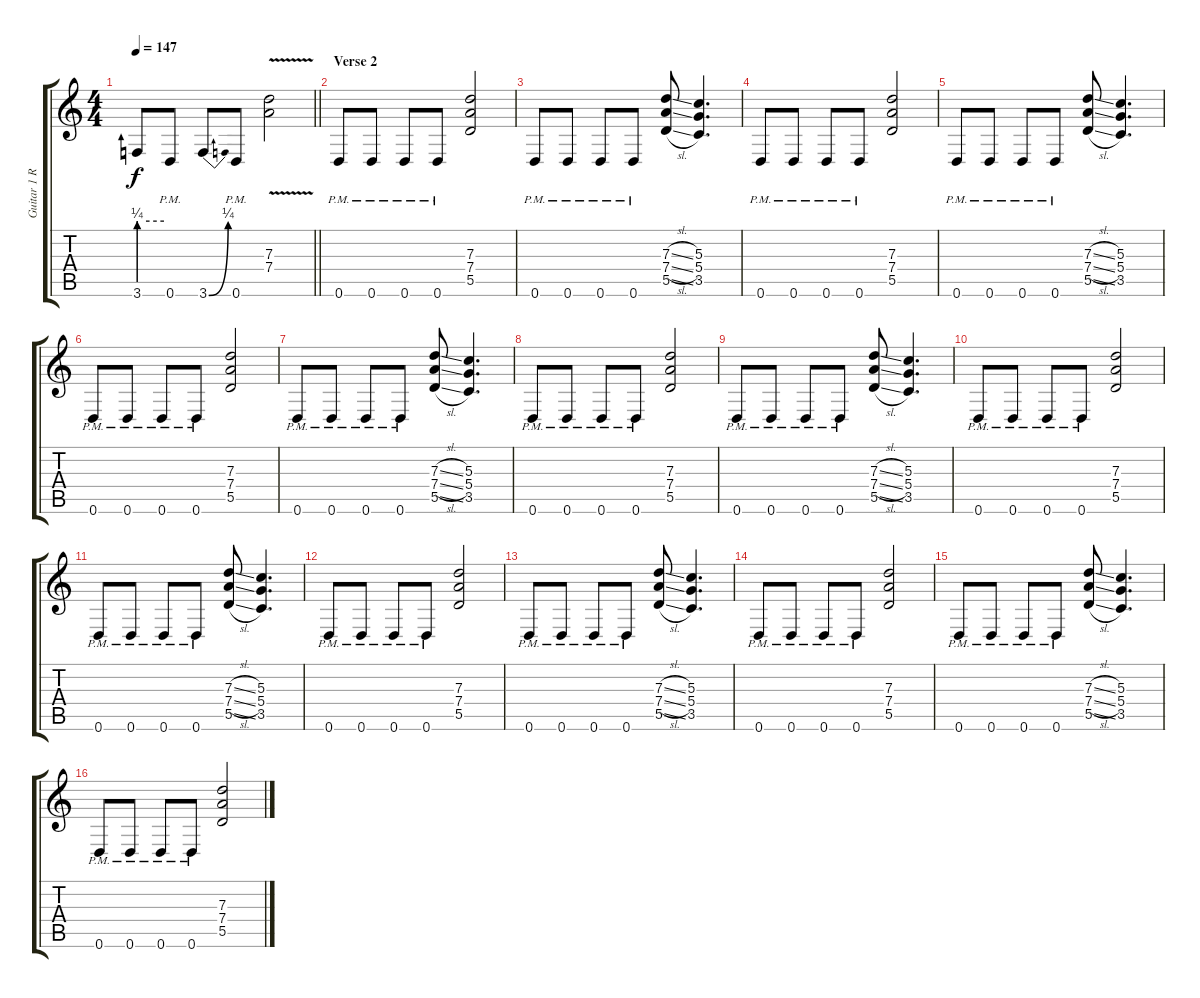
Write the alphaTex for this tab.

\track ("Guitar 1 Rhythm" "Guitar 1 R") {instrument distortionguitar}
\staff {score tabs}
\tuning (E4 B3 G3 D3 A2 D2) {hide}
\ts (4 4)
\tempo 147
\clef g2
\barLineRight lightlight
\ks c
3.6{be (hold 0 1 60 1) t}.8{dy f} 0.6{pm}.8 3.6{be (bend 0 0 60 1)}.8 0.6{pm}.8 (7.3{v} 7.4{v}).2 |
\section ("" "Verse 2")
0.6{pm}.8 0.6{pm}.8 0.6{pm}.8 0.6{pm}.8 (7.3 7.4 5.5).2 |
0.6{pm}.8 0.6{pm}.8 0.6{pm}.8 0.6{pm}.8 (7.3{sl} 7.4{sl} 5.5{sl}).8 (5.3 5.4 3.5).4{d} |
0.6{pm}.8 0.6{pm}.8 0.6{pm}.8 0.6{pm}.8 (7.3 7.4 5.5).2 |
0.6{pm}.8 0.6{pm}.8 0.6{pm}.8 0.6{pm}.8 (7.3{sl} 7.4{sl} 5.5{sl}).8 (5.3 5.4 3.5).4{d} |
0.6{pm}.8 0.6{pm}.8 0.6{pm}.8 0.6{pm}.8 (7.3 7.4 5.5).2 |
0.6{pm}.8 0.6{pm}.8 0.6{pm}.8 0.6{pm}.8 (7.3{sl} 7.4{sl} 5.5{sl}).8 (5.3 5.4 3.5).4{d} |
0.6{pm}.8 0.6{pm}.8 0.6{pm}.8 0.6{pm}.8 (7.3 7.4 5.5).2 |
0.6{pm}.8 0.6{pm}.8 0.6{pm}.8 0.6{pm}.8 (7.3{sl} 7.4{sl} 5.5{sl}).8 (5.3 5.4 3.5).4{d} |
0.6{pm}.8 0.6{pm}.8 0.6{pm}.8 0.6{pm}.8 (7.3 7.4 5.5).2 |
0.6{pm}.8 0.6{pm}.8 0.6{pm}.8 0.6{pm}.8 (7.3{sl} 7.4{sl} 5.5{sl}).8 (5.3 5.4 3.5).4{d} |
0.6{pm}.8 0.6{pm}.8 0.6{pm}.8 0.6{pm}.8 (7.3 7.4 5.5).2 |
0.6{pm}.8 0.6{pm}.8 0.6{pm}.8 0.6{pm}.8 (7.3{sl} 7.4{sl} 5.5{sl}).8 (5.3 5.4 3.5).4{d} |
0.6{pm}.8 0.6{pm}.8 0.6{pm}.8 0.6{pm}.8 (7.3 7.4 5.5).2 |
0.6{pm}.8 0.6{pm}.8 0.6{pm}.8 0.6{pm}.8 (7.3{sl} 7.4{sl} 5.5{sl}).8 (5.3 5.4 3.5).4{d} |
0.6{pm}.8 0.6{pm}.8 0.6{pm}.8 0.6{pm}.8 (7.3 7.4 5.5).2
